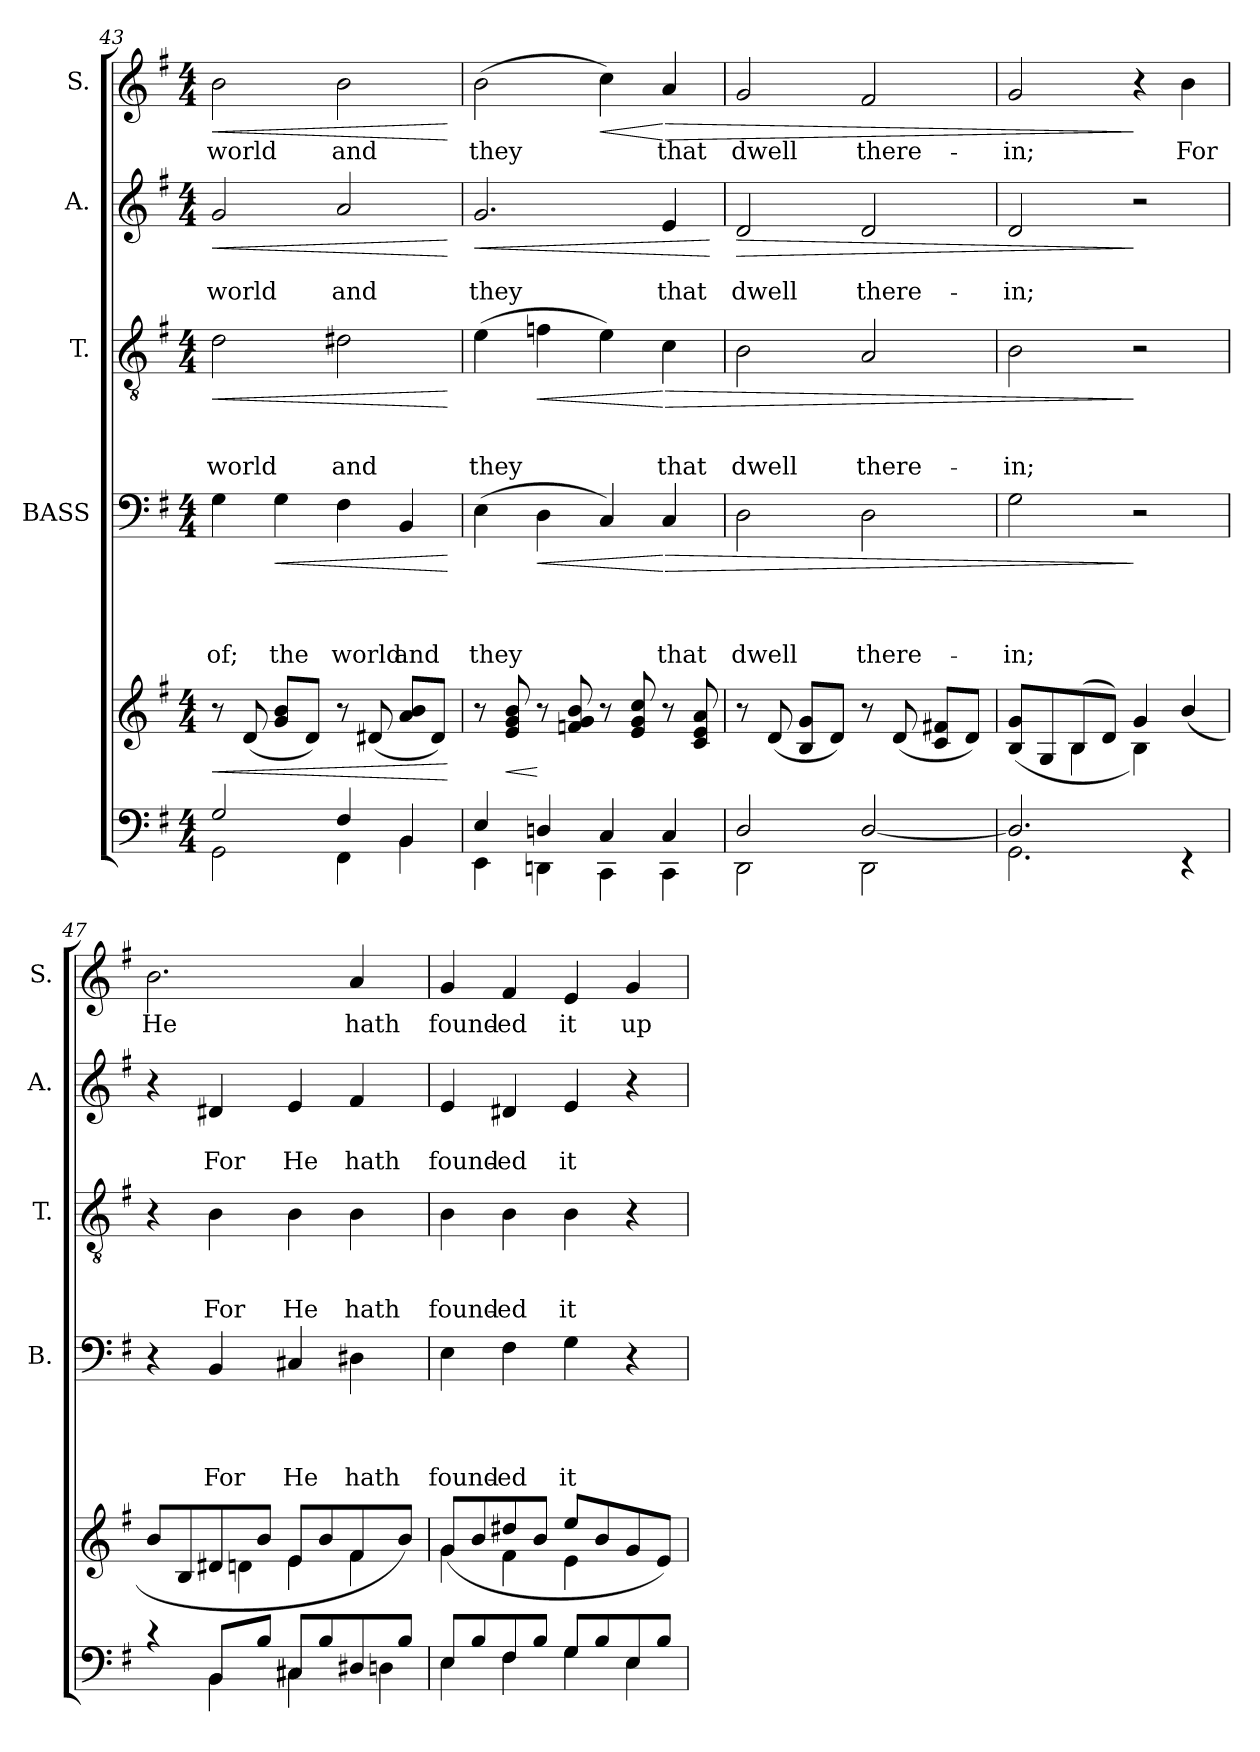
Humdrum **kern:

**kern	**kern	**dynam	**kern	**text	**text	**text	**text	**dynam	**kern	**text	**text	**text	**dynam	**kern	**text	**text	**dynam	**kern	**text	**dynam
*part6	*part5	*part5	*part4	*part4	*part4	*part4	*part4	*part4	*part3	*part3	*part3	*part3	*part3	*part2	*part2	*part2	*part2	*part1	*part1	*part1
*staff6	*staff5	*staff5	*staff4	*staff4	*staff4	*staff4	*staff4	*staff4	*staff3	*staff3	*staff3	*staff3	*staff3	*staff2	*staff2	*staff2	*staff2	*staff1	*staff1	*staff1
*	*	*	*I"BASS	*	*	*	*	*	*I"T.	*	*	*	*	*I"A.	*	*	*	*I"S.	*	*
*	*	*	*I'B.	*	*	*	*	*	*I'T.	*	*	*	*	*I'A.	*	*	*	*I'S.	*	*
*clefF4	*clefG2	*	*clefF4	*	*	*	*	*	*clefGv2	*	*	*	*	*clefG2	*	*	*	*clefG2	*	*
*k[f#]	*k[f#]	*	*k[f#]	*	*	*	*	*	*k[f#]	*	*	*	*	*k[f#]	*	*	*	*k[f#]	*	*
*G:	*G:	*	*G:	*	*	*	*	*	*G:	*	*	*	*	*G:	*	*	*	*G:	*	*
*M4/4	*M4/4	*	*M4/4	*	*	*	*	*	*M4/4	*	*	*	*	*M4/4	*	*	*	*M4/4	*	*
=43	=43	=43	=43	=43	=43	=43	=43	=43	=43	=43	=43	=43	=43	=43	=43	=43	=43	=43	=43	=43
*^	*	*	*	*	*	*	*	*	*	*	*	*	*	*	*	*	*	*	*	*
!	!	!	!LO:HP:b	!	!	!	!	!LO:LY:b	!	!	!	!	!LO:LY:b	!LO:HP:b	!	!	!LO:LY:b	!LO:HP:b	!	!LO:LY:b	!LO:HP:b
2GG\	2G/	8r	<	4G\	.	.	.	-of;	.	2d\	.	.	world	<	2g/	.	world	<	2b\	world	<
.	.	(<8d/	.	.	.	.	.	.	.	.	.	.	.	.	.	.	.	.	.	.	.
!	!	!	!	!	!	!	!	!LO:LY:b	!LO:HP:b	!	!	!	!	!	!	!	!	!	!	!	!
.	.	8g/ 8b/L	.	4G\	.	.	.	the	<	.	.	.	.	.	.	.	.	.	.	.	.
.	.	8d/J)	.	.	.	.	.	.	.	.	.	.	.	.	.	.	.	.	.	.	.
!	!	!	!	!	!	!	!	!LO:LY:b	!	!	!	!	!LO:LY:b	!	!	!	!LO:LY:b	!	!	!LO:LY:b	!
4FF#\	4F#/	8r	.	4F#\	.	.	.	world	.	2d#X\	.	.	and	.	2a/	.	and	.	2b\	and	.
.	.	(<8d#X/	.	.	.	.	.	.	.	.	.	.	.	.	.	.	.	.	.	.	.
!	!	!	!	!	!	!	!	!LO:LY:b	!	!	!	!	!	!	!	!	!	!	!	!	!
4BB\	4BB/	8a/ 8b/L	.	4BB/	.	.	.	and	.	.	.	.	.	.	.	.	.	.	.	.	.
.	.	8d#/J)	.	.	.	.	.	.	.	.	.	.	.	.	.	.	.	.	.	.	.
*v	*v	*	*	*	*	*	*	*	*	*	*	*	*	*	*	*	*	*	*	*	*
.	.	[	.	.	.	.	.	[	.	.	.	.	[	.	.	.	[	.	.	[
!!LO:PB:g=z
=44	=44	=44	=44	=44	=44	=44	=44	=44	=44	=44	=44	=44	=44	=44	=44	=44	=44	=44	=44	=44
*^	*	*	*	*	*	*	*	*	*	*	*	*	*	*	*	*	*	*	*	*
!	!	!	!	!	!	!	!	!LO:LY:b	!	!	!	!	!LO:LY:b	!	!	!	!LO:LY:b	!LO:HP:b	!	!LO:LY:b	!
4EE\	4E/	8r	.	(>4E\	.	.	.	they	.	(>4e\	.	.	they	.	2.g/	.	they	<	(>2b\	they	.
!	!	!	!LO:HP:b	!	!	!	!	!	!	!	!	!	!	!	!	!	!	!	!	!	!
.	.	8e/ 8g/ 8b/	<	.	.	.	.	.	.	.	.	.	.	.	.	.	.	.	.	.	.
!	!	!	!	!	!	!	!	!	!LO:HP:b	!	!	!	!	!LO:HP:b	!	!	!	!	!	!	!
4DDn\	4Dn/	8r	[	4D\	.	.	.	.	<	4fn\	.	.	.	<	.	.	.	.	.	.	.
.	.	8fn/ 8g/ 8b/	.	.	.	.	.	.	.	.	.	.	.	.	.	.	.	.	.	.	.
!	!	!	!	!	!	!	!	!	!	!	!	!	!	!	!	!	!	!	!	!	!LO:HP:b
4CC\	4C/	8r	.	4C/)	.	.	.	.	.	4e\)	.	.	.	.	.	.	.	.	4cc\)	.	<
.	.	8e/ 8g/ 8cc/	.	.	.	.	.	.	.	.	.	.	.	.	.	.	.	.	.	.	.
!	!	!	!	!	!	!	!	!LO:LY:b	!LO:HP:n=1:b	!	!	!	!LO:LY:b	!LO:HP:n=1:b	!	!	!LO:LY:b	!	!	!LO:LY:b	!LO:HP:n=1:b
4CC\	4C/	8r	.	4C/	.	.	.	that	[ >	4c\	.	.	that	[ >	4e/	.	that	.	4a/	that	[ >
.	.	8c/ 8e/ 8a/	.	.	.	.	.	.	.	.	.	.	.	.	.	.	.	.	.	.	.
*v	*v	*	*	*	*	*	*	*	*	*	*	*	*	*	*	*	*	*	*	*	*
.	.	.	.	.	.	.	.	.	.	.	.	.	.	.	.	.	[	.	.	.
=45	=45	=45	=45	=45	=45	=45	=45	=45	=45	=45	=45	=45	=45	=45	=45	=45	=45	=45	=45	=45
*^	*	*	*	*	*	*	*	*	*	*	*	*	*	*	*	*	*	*	*	*
!	!	!	!	!	!	!	!	!LO:LY:b	!	!	!	!	!LO:LY:b	!	!	!	!LO:LY:b	!LO:HP:b	!	!LO:LY:b	!
2DD\	2D/	8r	.	2D\	.	.	.	dwell	.	2B\	.	.	dwell	.	2d/	.	dwell	>	2g/	dwell	.
.	.	(<8d/	.	.	.	.	.	.	.	.	.	.	.	.	.	.	.	.	.	.	.
.	.	8B/ 8g/L	.	.	.	.	.	.	.	.	.	.	.	.	.	.	.	.	.	.	.
.	.	8d/J)	.	.	.	.	.	.	.	.	.	.	.	.	.	.	.	.	.	.	.
!	!	!	!	!	!	!	!	!LO:LY:b	!	!	!	!	!LO:LY:b	!	!	!	!LO:LY:b	!	!	!LO:LY:b	!
2DD\	[>2D/	8r	.	2D\	.	.	.	there-	.	2A/	.	.	there-	.	2d/	.	there-	.	2f#/	there-	.
.	.	(<8d/	.	.	.	.	.	.	.	.	.	.	.	.	.	.	.	.	.	.	.
.	.	8c/ 8f#X/L	.	.	.	.	.	.	.	.	.	.	.	.	.	.	.	.	.	.	.
.	.	8d/J)	.	.	.	.	.	.	.	.	.	.	.	.	.	.	.	.	.	.	.
=46	=46	=46	=46	=46	=46	=46	=46	=46	=46	=46	=46	=46	=46	=46	=46	=46	=46	=46	=46	=46	=46
*	*	*^	*	*	*	*	*	*	*	*	*	*	*	*	*	*	*	*	*	*	*
!	!	!	!	!	!	!	!	!	!LO:LY:b	!	!	!	!	!LO:LY:b	!	!	!	!LO:LY:b	!	!	!LO:LY:b	!
2.GG\	2.D/]	(>8B/ 8g/L	4ryy	.	2G\	.	.	.	-in;	.	2B\	.	.	-in;	.	2d/	.	-in;	.	2g/	-in;	.
.	.	8G/	.	.	.	.	.	.	.	.	.	.	.	.	.	.	.	.	.	.	.	.
.	.	(<8B/	4B\	.	.	.	.	.	.	.	.	.	.	.	.	.	.	.	.	.	.	.
.	.	8d/J)	.	.	.	.	.	.	.	.	.	.	.	.	.	.	.	.	.	.	.	.
.	.	4g/	4B\)	.	2r	.	.	.	.	]	2r	.	.	.	]	2r	.	.	]	4r	.	]
!	!	!	!	!	!	!	!	!	!	!	!	!	!	!	!	!	!	!	!	!	!LO:LY:b	!
4ryy	4rEE	(4b/	4ryy	.	.	.	.	.	.	.	.	.	.	.	.	.	.	.	.	4b\	For	.
=47	=47	=47	=47	=47	=47	=47	=47	=47	=47	=47	=47	=47	=47	=47	=47	=47	=47	=47	=47	=47	=47	=47
!	!	!	!	!	!	!	!	!	!	!	!	!	!	!	!	!	!	!	!	!	!LO:LY:b	!
4rc	4ryy	8b/L	4ryy	.	4r	.	.	.	.	.	4r	.	.	.	.	4r	.	.	.	2.b\	He	.
.	.	8B/	.	.	.	.	.	.	.	.	.	.	.	.	.	.	.	.	.	.	.	.
!	!	!	!	!	!	!	!	!	!LO:LY:b	!	!	!	!	!LO:LY:b	!	!	!	!LO:LY:b	!	!	!	!
8BB/L	4BB\	8d#X/	4dn\	.	4BB/	.	.	.	For	.	4B\	.	.	For	.	4d#X/	.	For	.	.	.	.
8B/J	.	8b/J	.	.	.	.	.	.	.	.	.	.	.	.	.	.	.	.	.	.	.	.
!	!	!	!	!	!	!	!	!	!LO:LY:b	!	!	!	!	!LO:LY:b	!	!	!	!LO:LY:b	!	!	!	!
8C#X/L	4C#\	8e/L	4e\	.	4C#X/	.	.	.	He	.	4B\	.	.	He	.	4e/	.	He	.	.	.	.
8B/	.	8b/	.	.	.	.	.	.	.	.	.	.	.	.	.	.	.	.	.	.	.	.
!	!	!	!	!	!	!	!	!	!LO:LY:b	!	!	!	!	!LO:LY:b	!	!	!	!LO:LY:b	!	!	!LO:LY:b	!
8D#X/	4Dn\	8f#/	4f#\	.	4D#X\	.	.	.	hath	.	4B\	.	.	hath	.	4f#/	.	hath	.	4a/	hath	.
8B/J	.	8b/J)	.	.	.	.	.	.	.	.	.	.	.	.	.	.	.	.	.	.	.	.
!!LO:LB:g=z
=48	=48	=48	=48	=48	=48	=48	=48	=48	=48	=48	=48	=48	=48	=48	=48	=48	=48	=48	=48	=48	=48	=48
!	!	!	!	!	!	!	!	!	!LO:LY:b	!	!	!	!	!LO:LY:b	!	!	!	!LO:LY:b	!	!	!LO:LY:b	!
4E\	8E/L	4g\	(>8g/L	.	4E\	.	.	.	found-	.	4B\	.	.	found-	.	4e/	.	found-	.	4g/	found-	.
.	8B/	.	8b/	.	.	.	.	.	.	.	.	.	.	.	.	.	.	.	.	.	.	.
!	!	!	!	!	!	!	!	!	!LO:LY:b	!	!	!	!	!LO:LY:b	!	!	!	!LO:LY:b	!	!	!LO:LY:b	!
4F#\	8F#/	4f#\	8dd#X/	.	4F#\	.	.	.	-ed	.	4B\	.	.	-ed	.	4d#X/	.	-ed	.	4f#/	-ed	.
.	8B/J	.	8b/J	.	.	.	.	.	.	.	.	.	.	.	.	.	.	.	.	.	.	.
!	!	!	!	!	!	!	!	!	!LO:LY:b	!	!	!	!	!LO:LY:b	!	!	!	!LO:LY:b	!	!	!LO:LY:b	!
4G\	8G/L	4e\	8ee/L	.	4G\	.	.	.	it	.	4B\	.	.	it	.	4e/	.	it	.	4e/	it	.
.	8B/	.	8b/	.	.	.	.	.	.	.	.	.	.	.	.	.	.	.	.	.	.	.
!	!	!	!	!	!	!	!	!	!	!	!	!	!	!	!	!	!	!	!	!	!LO:LY:b	!
4E\	8E/	4ryy	8g/	.	4r	.	.	.	.	.	4r	.	.	.	.	4r	.	.	.	4g/	up-	.
.	8B/J	.	8e/J)	.	.	.	.	.	.	.	.	.	.	.	.	.	.	.	.	.	.	.
*v	*v	*	*	*	*	*	*	*	*	*	*	*	*	*	*	*	*	*	*	*	*	*
*	*v	*v	*	*	*	*	*	*	*	*	*	*	*	*	*	*	*	*	*	*	*
=	=	=	=	=	=	=	=	=	=	=	=	=	=	=	=	=	=	=	=	=
*-	*-	*-	*-	*-	*-	*-	*-	*-	*-	*-	*-	*-	*-	*-	*-	*-	*-	*-	*-	*-
